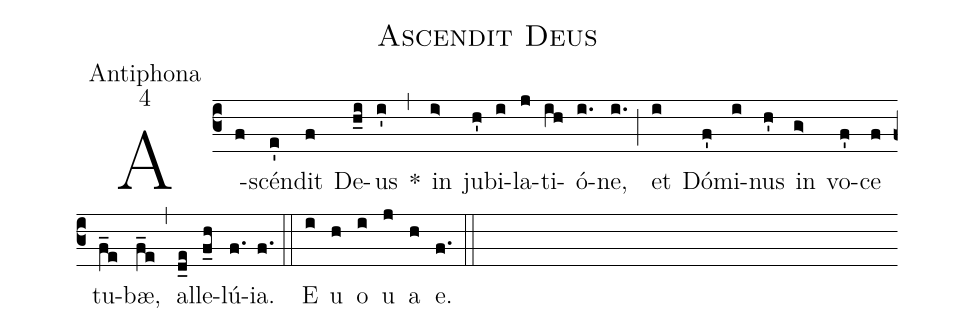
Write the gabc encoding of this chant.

name:Ascendit Deus;
office-part:Antiphona;
mode:4;
%%
(c3) A(f)scén(e')dit(f) De(h_i)us(i') *(,) in(i>) ju(h')bi(i)la(j)ti(ih)ó(i.)ne,(i.) (;) et(i) Dó(f')mi(i)nus(h') in(g>) vo(f')ce(f) tu(f_e)bæ,(f_e) (,) al(d_e)le(f_h)lú(f.)ia.(f.) (::) E(i) u(h) o(i) u(j) a(h) e.(f.) (::)
